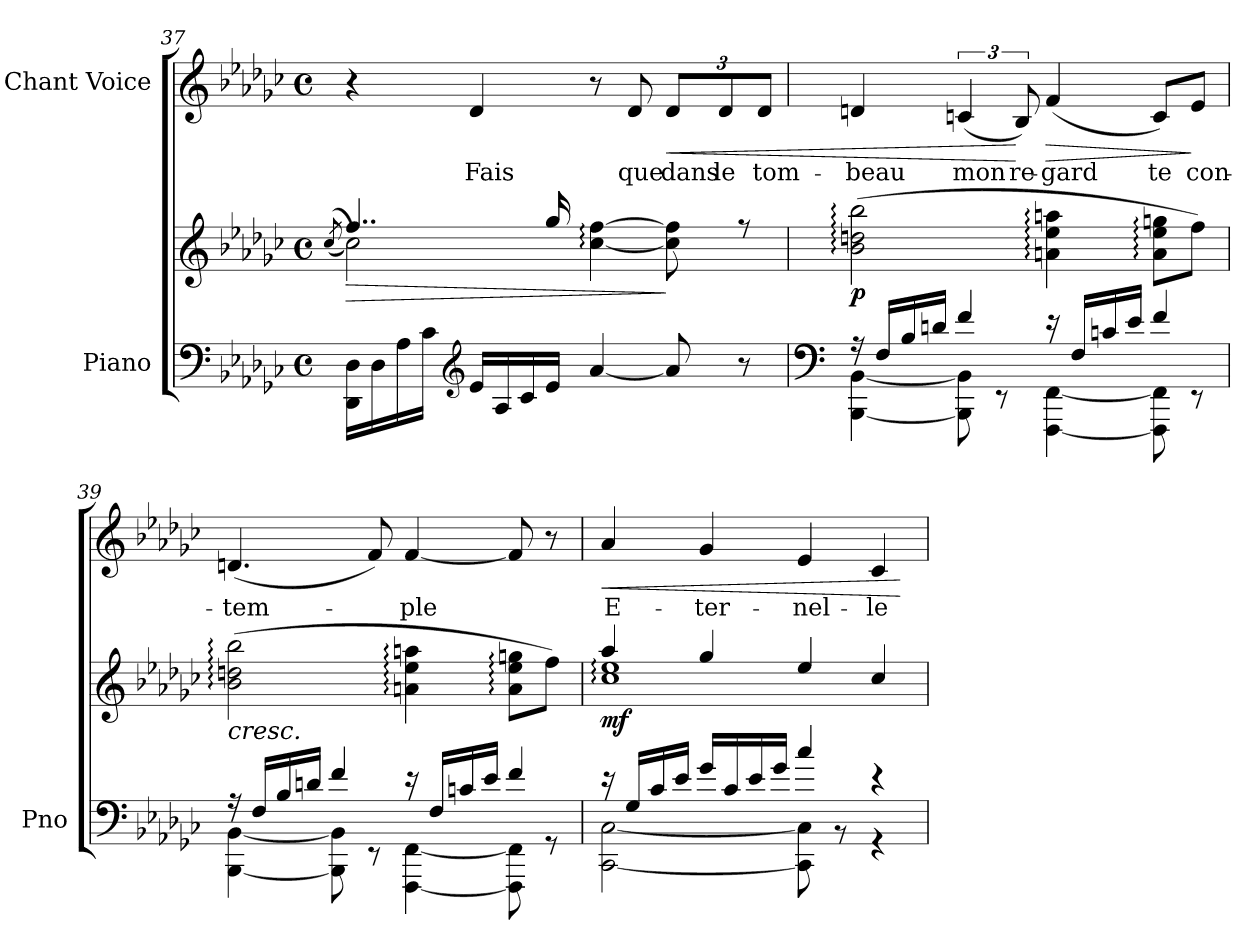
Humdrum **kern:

**kern	**kern	**dynam	**kern	**text	**dynam
*part2	*part2	*part2	*part1	*part1	*part1
*staff3	*staff2	*staff2/3	*staff1	*staff1	*staff1
*I"Piano	*	*	*I"Chant Voice	*	*
*I'Pno	*	*	*	*	*
*clefF4	*clefG2	*	*clefG2	*	*
*k[b-e-a-d-g-c-]	*k[b-e-a-d-g-c-]	*	*k[b-e-a-d-g-c-]	*	*
*M4/4	*M4/4	*	*M4/4	*	*
*met(c)	*met(c)	*	*met(c)	*	*
=37	=37	=37	=37	=37	=37
*	*^	*	*	*	*
.	.	(<(>8qcc-/	.	.	.	.
!	!	!	!LO:HP:b	!	!	!
16DD-\ 16D-\LL	4..ff/	2cc-\))	>	4r	.	.
16D-\	.	.	.	.	.	.
16A-\	.	.	.	.	.	.
16c-\JJ	.	.	.	.	.	.
*clefG2	*	*	*	*	*	*
!	!	!	!	!	!LO:LY:b	!
16e-/LL	.	.	.	4d-/	Fais	.
16A-/	.	.	.	.	.	.
16c-/	.	.	.	.	.	.
16e-/JJ	16gg-/	.	.	.	.	.
[4a-/	2rffyy	[4cc-\: [4ff\:	.	8r	.	.
!	!	!	!	!	!LO:LY:b	!
.	.	.	.	8d-/	que	.
!	!	!	!	!	!LO:LY:b	!LO:HP:b
8a-/]	.	8cc-\] 8ff\]	]	12d-/L	dans	<
!	!	!	!	!	!LO:LY:b	!
.	.	.	.	12d-/	le	.
8r	.	8rff	.	.	.	.
!	!	!	!	!	!LO:LY:b	!
.	.	.	.	12d-/J	tom-	.
*	*v	*v	*	*	*	*
=38	=38	=38	=38	=38	=38
*clefF4	*	*	*	*	*
*^	*	*	*	*	*
!	!	!	!LO:DY:b	!	!LO:LY:b	!
16r	[4BBB-\ [4BB-\	(>2b-\: 2ddn\: 2bb-\:	p	4dn/	-beau	.
16F/LL	.	.	.	.	.	.
16B-/	.	.	.	.	.	.
16dn/JJ	.	.	.	.	.	.
!	!	!	!	!	!LO:LY:b	!
4f/	8BBB-\] 8BB-\]	.	.	(<6cn/	mon	.
.	8r	.	.	.	.	.
!	!	!	!	!	!LO:LY:b	!
.	.	.	.	12B-/)	re-	[
!	!	!	!	!	!LO:LY:b	!LO:HP:b
16r	[4FFF\ [4FF\	4an\: 4ee-\: 4aan\:	.	(<4f/	-gard	>
16F/LL	.	.	.	.	.	.
16cn/	.	.	.	.	.	.
16e-/JJ	.	.	.	.	.	.
!	!	!	!	!	!LO:LY:b	!
4f/	8FFF\] 8FF\]	8a\: 8ee-\: 8ggn\:L	.	8c/L)	te	.
!	!	!	!	!	!LO:LY:b	!
.	8r	8ff\J)	.	8e-/J	con-	]
!!LO:PB:g=z
=39	=39	=39	=39	=39	=39	=39
!	!	!LO:TX:b:i:t=cresc.	!	!	!	!
!	!	!	!	!	!LO:LY:b	!
16r	[4BBB-\ [4BB-\	(>2b-\: 2ddn\: 2bb-\:	.	(<4.dn/	-tem-	.
16F/LL	.	.	.	.	.	.
16B-/	.	.	.	.	.	.
16dn/JJ	.	.	.	.	.	.
4f/	8BBB-\] 8BB-\]	.	.	.	.	.
.	8r	.	.	8f/)	.	.
!	!	!	!	!	!LO:LY:b	!
16r	[4FFF\ [4FF\	4an\: 4ee-\: 4aan\:	.	[4f/	-ple	.
16F/LL	.	.	.	.	.	.
16cn/	.	.	.	.	.	.
16e-/JJ	.	.	.	.	.	.
4f/	8FFF\] 8FF\]	8a\: 8ee-\: 8ggn\:L	.	8f/]	.	.
.	8r	8ff\J)	.	8r	.	.
=40	=40	=40	=40	=40	=40	=40
*	*	*^	*	*	*	*
!	!	!	!	!LO:DY:b	!	!LO:LY:b	!LO:HP:b
16r	[2CC-\ [2C-\	4aa-/	1cc-: 1ee-:	mf	4a-/	E-	<
16G-/LL	.	.	.	.	.	.	.
16c-/	.	.	.	.	.	.	.
16e-/JJ	.	.	.	.	.	.	.
!	!	!	!	!	!	!LO:LY:b	!
16g-/LL	.	4gg-/	.	.	4g-/	-ter-	.
16c-/	.	.	.	.	.	.	.
16e-/	.	.	.	.	.	.	.
16g-/JJ	.	.	.	.	.	.	.
!	!	!	!	!	!	!LO:LY:b	!
4cc-/	8CC-\] 8C-\]	4ee-/	.	.	4e-/	-nel-	.
.	8r	.	.	.	.	.	.
!	!	!	!	!	!	!LO:LY:b	!
4r	4r	4cc-/	.	.	4c-/	-le-	.
*v	*v	*	*	*	*	*	*
*	*v	*v	*	*	*	*
.	.	.	.	.	[
=	=	=	=	=	=
*-	*-	*-	*-	*-	*-
